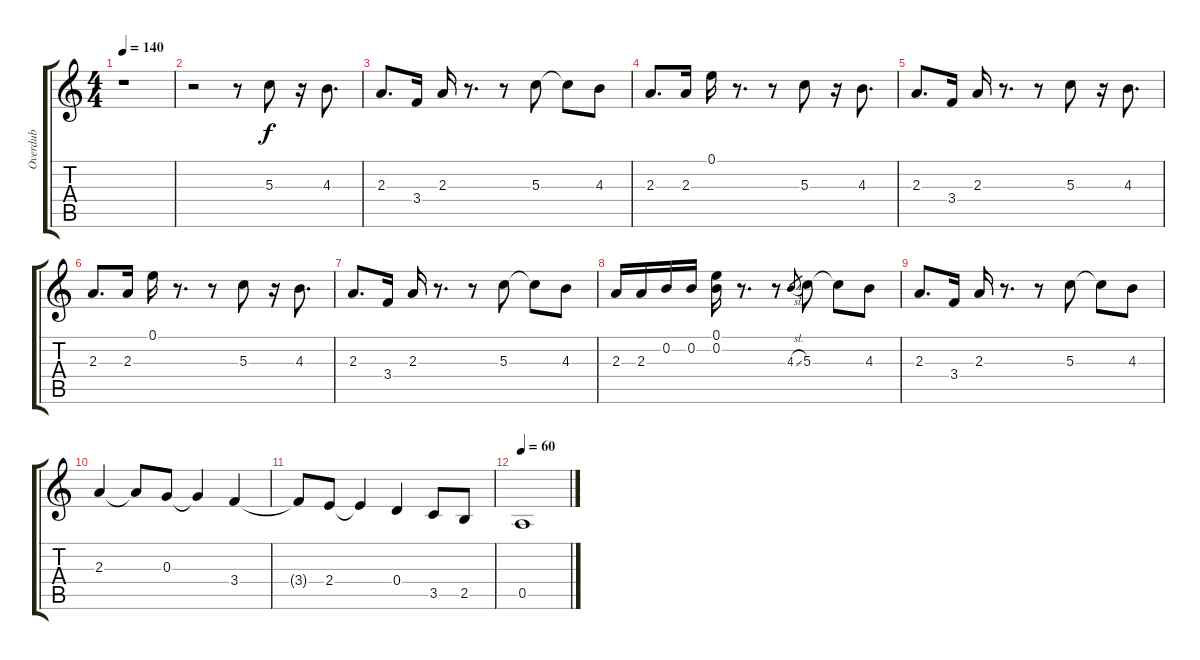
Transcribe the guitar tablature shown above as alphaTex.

\track ("Overdub" "Overdub") {instrument fretlessbass}
\staff {score tabs}
\tuning (E4 B3 G3 D3 A2 E2) {hide}
\ts (4 4)
\tempo 140
\clef g2
\ks c
r.1{dy f} |
r.2 r.8 5.3.8 r.16 4.3.8{d} |
2.3.8{d} 3.4.16 2.3.16 r.8{d} r.8 5.3.8 5.3{t}.8 4.3.8 |
2.3.8{d} 2.3.16 0.1.16 r.8{d} r.8 5.3.8 r.16 4.3.8{d} |
2.3.8{d} 3.4.16 2.3.16 r.8{d} r.8 5.3.8 r.16 4.3.8{d} |
2.3.8{d} 2.3.16 0.1.16 r.8{d} r.8 5.3.8 r.16 4.3.8{d} |
2.3.8{d} 3.4.16 2.3.16 r.8{d} r.8 5.3.8 5.3{t}.8 4.3.8 |
2.3.16 2.3.16 0.2.16 0.2.16 (0.1 0.2).16 r.8{d} r.8 4.3{sl}.8{gr} 5.3.8 5.3{t}.8 4.3.8 |
2.3.8{d} 3.4.16 2.3.16 r.8{d} r.8 5.3.8 5.3{t}.8 4.3.8 |
2.3.4 2.3{t}.8 0.3.8 0.3{t}.4 3.4.4 |
3.4{t}.8 2.4.8 2.4{t}.4 0.4.4 3.5.8 2.5.8 |
\tempo 60
0.5.1{volume 0}
